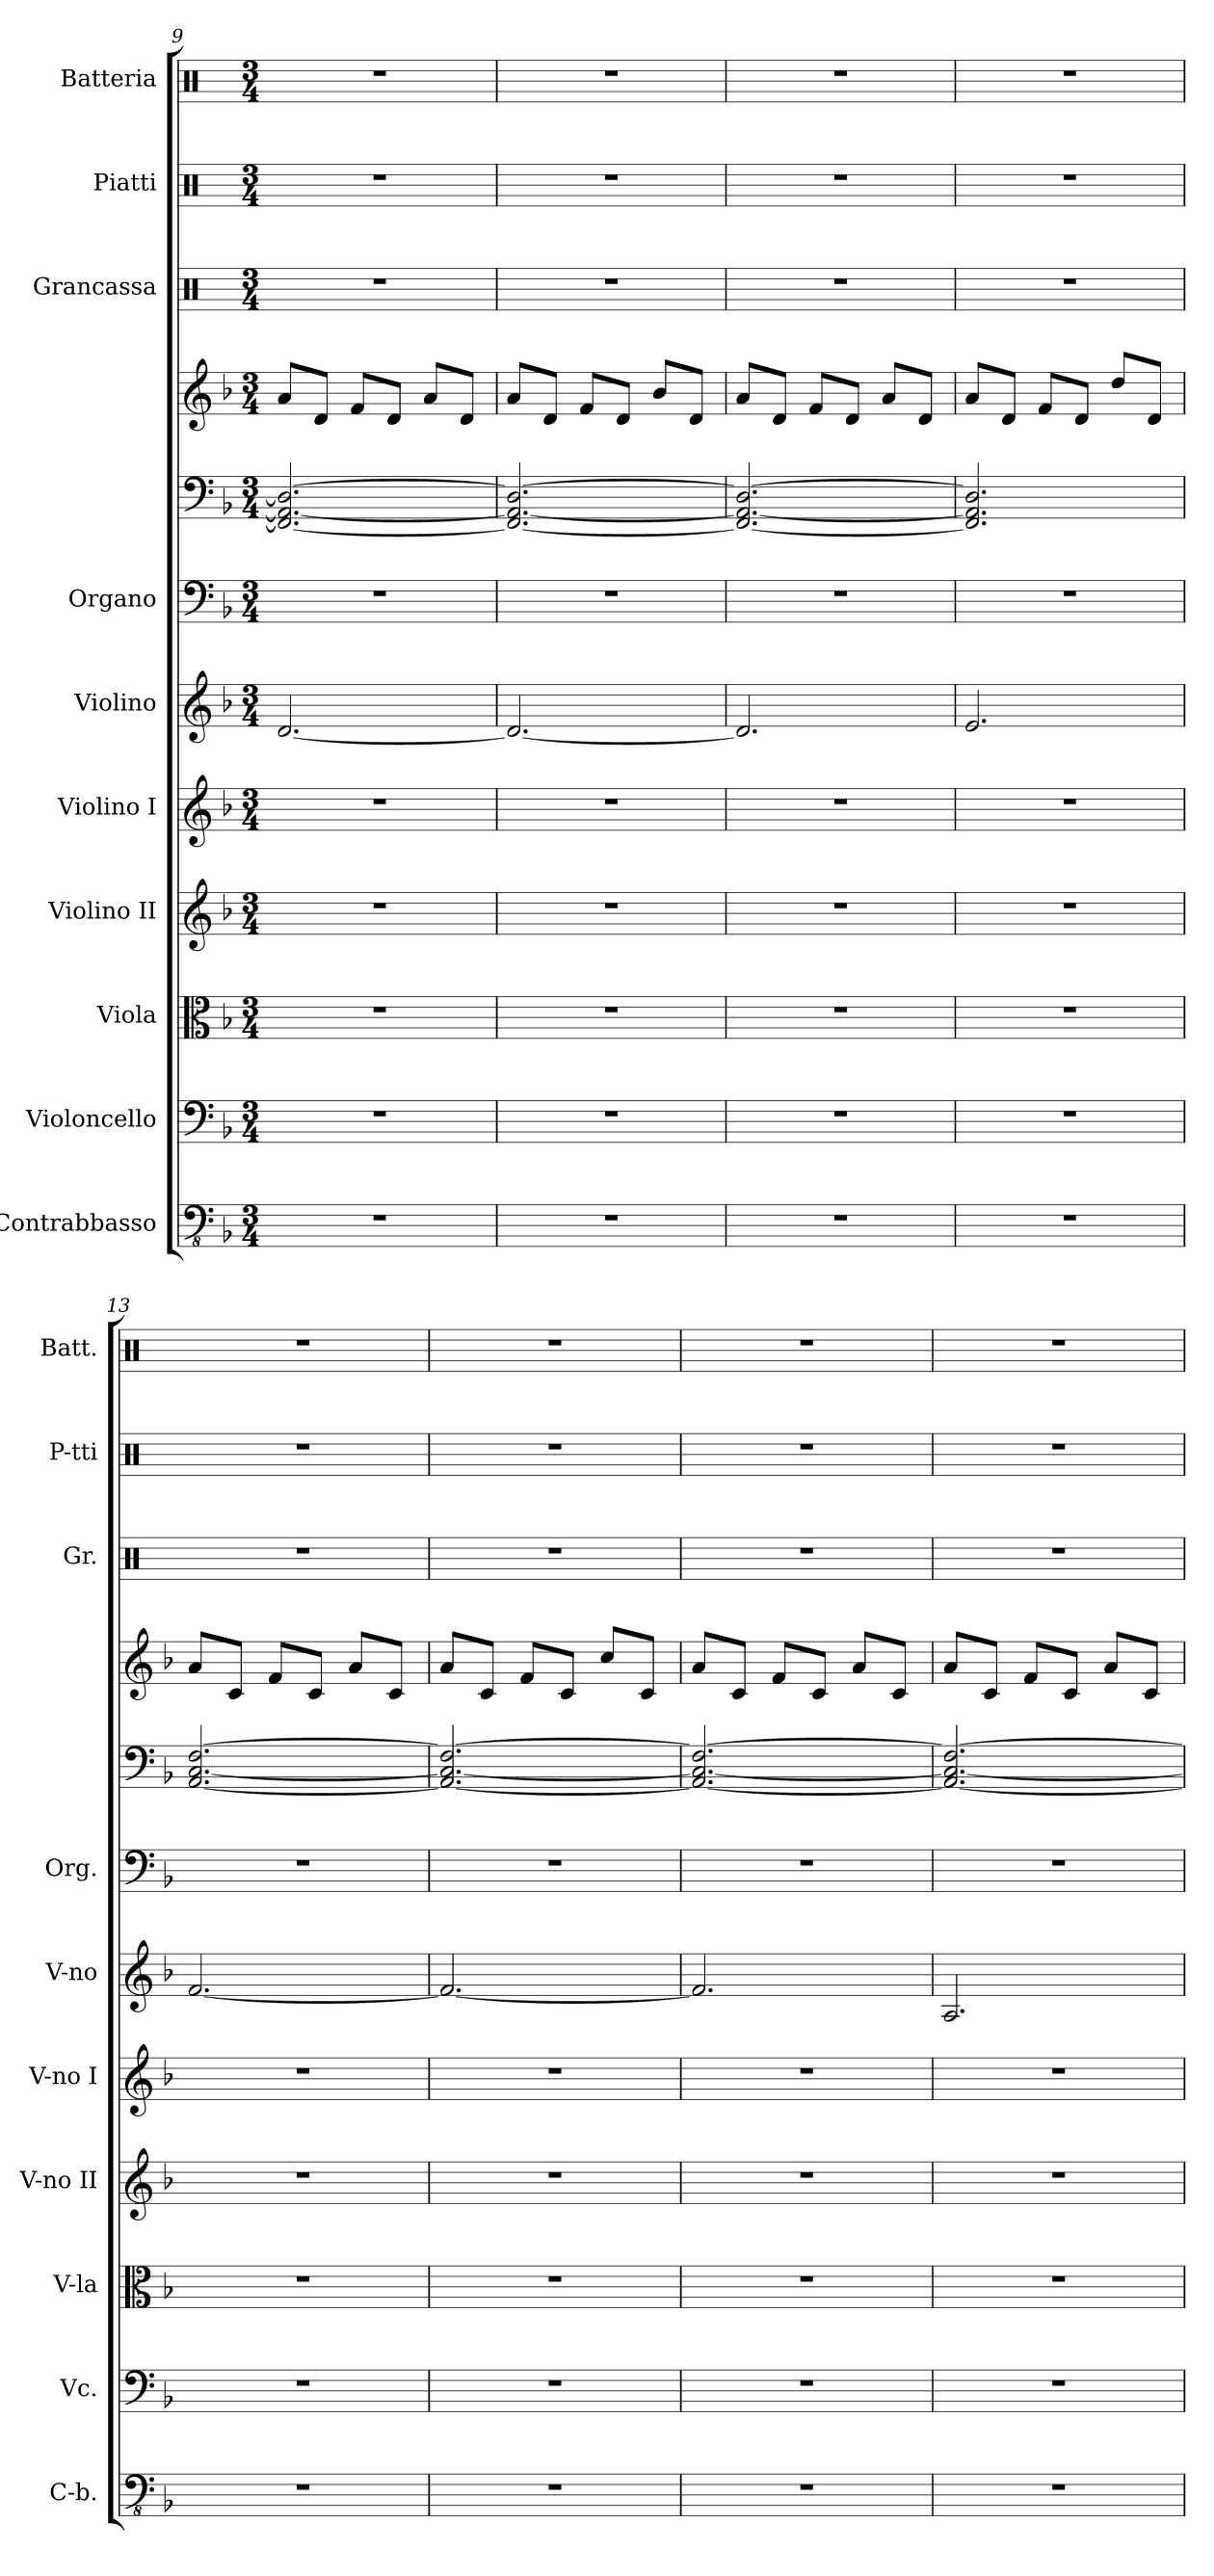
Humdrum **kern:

**kern	**kern	**kern	**kern	**kern	**kern	**kern	**kern	**kern	**kern	**kern	**kern
*part10	*part9	*part8	*part7	*part6	*part5	*part4	*part4	*part4	*part3	*part2	*part1
*staff12	*staff11	*staff10	*staff9	*staff8	*staff7	*staff6	*staff5	*staff4	*staff3	*staff2	*staff1
*I"Contrabbasso	*I"Violoncello	*I"Viola	*I"Violino II	*I"Violino I	*I"Violino	*I"Organo	*	*	*I"Grancassa	*I"Piatti	*I"Batteria
*I'C-b.	*I'Vc.	*I'V-la	*I'V-no II	*I'V-no I	*I'V-no	*I'Org.	*	*	*I'Gr.	*I'P-tti	*I'Batt.
*clefFv4	*clefF4	*clefC3	*clefG2	*clefG2	*clefG2	*clefF4	*clefF4	*clefG2	*clefX	*clefX	*clefX
*ITrd7c12	*	*	*	*	*	*	*	*	*	*	*
*k[b-]	*k[b-]	*k[b-]	*k[b-]	*k[b-]	*k[b-]	*k[b-]	*k[b-]	*k[b-]	*k[]	*k[]	*k[]
*M3/4	*M3/4	*M3/4	*M3/4	*M3/4	*M3/4	*M3/4	*M3/4	*M3/4	*M3/4	*M3/4	*M3/4
=9	=9	=9	=9	=9	=9	=9	=9	=9	=9	=9	=9
2.r	2.r	2.r	2.r	2.r	[2.d/	2.r	2.FF/_ 2.AA/_ 2.D/_	8a/L	2.r	2.r	2.r
.	.	.	.	.	.	.	.	8d/J	.	.	.
.	.	.	.	.	.	.	.	8f/L	.	.	.
.	.	.	.	.	.	.	.	8d/J	.	.	.
.	.	.	.	.	.	.	.	8a/L	.	.	.
.	.	.	.	.	.	.	.	8d/J	.	.	.
=10	=10	=10	=10	=10	=10	=10	=10	=10	=10	=10	=10
2.r	2.r	2.r	2.r	2.r	2.d/_	2.r	2.FF/_ 2.AA/_ 2.D/_	8a/L	2.r	2.r	2.r
.	.	.	.	.	.	.	.	8d/J	.	.	.
.	.	.	.	.	.	.	.	8f/L	.	.	.
.	.	.	.	.	.	.	.	8d/J	.	.	.
.	.	.	.	.	.	.	.	8b-/L	.	.	.
.	.	.	.	.	.	.	.	8d/J	.	.	.
=11	=11	=11	=11	=11	=11	=11	=11	=11	=11	=11	=11
2.r	2.r	2.r	2.r	2.r	2.d/]	2.r	2.FF/_ 2.AA/_ 2.D/_	8a/L	2.r	2.r	2.r
.	.	.	.	.	.	.	.	8d/J	.	.	.
.	.	.	.	.	.	.	.	8f/L	.	.	.
.	.	.	.	.	.	.	.	8d/J	.	.	.
.	.	.	.	.	.	.	.	8a/L	.	.	.
.	.	.	.	.	.	.	.	8d/J	.	.	.
!!LO:PB:g=z
=12	=12	=12	=12	=12	=12	=12	=12	=12	=12	=12	=12
2.r	2.r	2.r	2.r	2.r	2.e/	2.r	2.FF/] 2.AA/] 2.D/]	8a/L	2.r	2.r	2.r
.	.	.	.	.	.	.	.	8d/J	.	.	.
.	.	.	.	.	.	.	.	8f/L	.	.	.
.	.	.	.	.	.	.	.	8d/J	.	.	.
.	.	.	.	.	.	.	.	8dd/L	.	.	.
.	.	.	.	.	.	.	.	8d/J	.	.	.
=13	=13	=13	=13	=13	=13	=13	=13	=13	=13	=13	=13
2.r	2.r	2.r	2.r	2.r	[2.f/	2.r	[2.AA/ [2.C/ [2.F/	8a/L	2.r	2.r	2.r
.	.	.	.	.	.	.	.	8c/J	.	.	.
.	.	.	.	.	.	.	.	8f/L	.	.	.
.	.	.	.	.	.	.	.	8c/J	.	.	.
.	.	.	.	.	.	.	.	8a/L	.	.	.
.	.	.	.	.	.	.	.	8c/J	.	.	.
=14	=14	=14	=14	=14	=14	=14	=14	=14	=14	=14	=14
2.r	2.r	2.r	2.r	2.r	2.f/_	2.r	2.AA/_ 2.C/_ 2.F/_	8a/L	2.r	2.r	2.r
.	.	.	.	.	.	.	.	8c/J	.	.	.
.	.	.	.	.	.	.	.	8f/L	.	.	.
.	.	.	.	.	.	.	.	8c/J	.	.	.
.	.	.	.	.	.	.	.	8cc/L	.	.	.
.	.	.	.	.	.	.	.	8c/J	.	.	.
=15	=15	=15	=15	=15	=15	=15	=15	=15	=15	=15	=15
2.r	2.r	2.r	2.r	2.r	2.f/]	2.r	2.AA/_ 2.C/_ 2.F/_	8a/L	2.r	2.r	2.r
.	.	.	.	.	.	.	.	8c/J	.	.	.
.	.	.	.	.	.	.	.	8f/L	.	.	.
.	.	.	.	.	.	.	.	8c/J	.	.	.
.	.	.	.	.	.	.	.	8a/L	.	.	.
.	.	.	.	.	.	.	.	8c/J	.	.	.
=16	=16	=16	=16	=16	=16	=16	=16	=16	=16	=16	=16
2.r	2.r	2.r	2.r	2.r	2.A/	2.r	2.AA/_ 2.C/_ 2.F/_	8a/L	2.r	2.r	2.r
.	.	.	.	.	.	.	.	8c/J	.	.	.
.	.	.	.	.	.	.	.	8f/L	.	.	.
.	.	.	.	.	.	.	.	8c/J	.	.	.
.	.	.	.	.	.	.	.	8a/L	.	.	.
.	.	.	.	.	.	.	.	8c/J	.	.	.
=	=	=	=	=	=	=	=	=	=	=	=
*-	*-	*-	*-	*-	*-	*-	*-	*-	*-	*-	*-
